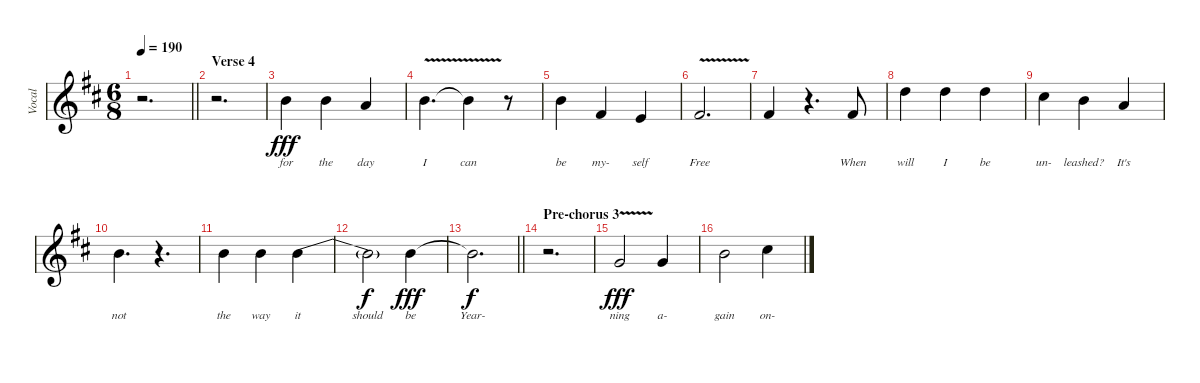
\track ("Vocal" "Vocal") {instrument altosax}
\staff {score}
\tuning (Db4 Ab3 E3 B2 Gb2 B1) {hide}
\ts (6 8)
\tempo 190
\clef g2
\barLineRight lightlight
\ks bminor
r.2{d dy f} |
\section ("" "Verse 4")
r.2{d} |
10.1.4{lyrics (0 "for") lyrics (1 "") lyrics (2 "") lyrics (3 "") lyrics (4 "") dy fff} 10.1.4{lyrics (0 "the") lyrics (1 "") lyrics (2 "") lyrics (3 "") lyrics (4 "")} 8.1.4{lyrics (0 "day") lyrics (1 "") lyrics (2 "") lyrics (3 "") lyrics (4 "")} |
10.1{v}.4{d lyrics (0 "I") lyrics (1 "") lyrics (2 "") lyrics (3 "") lyrics (4 "")} 10.1{t}.4{lyrics (0 "can") lyrics (1 "") lyrics (2 "") lyrics (3 "") lyrics (4 "")} r.8 |
10.1.4{lyrics (0 "be") lyrics (1 "") lyrics (2 "") lyrics (3 "") lyrics (4 "")} 10.2.4{lyrics (0 "my-") lyrics (1 "") lyrics (2 "") lyrics (3 "") lyrics (4 "")} 8.2.4{lyrics (0 "self") lyrics (1 "") lyrics (2 "") lyrics (3 "") lyrics (4 "")} |
10.2{v}.2{d lyrics (0 "Free") lyrics (1 "") lyrics (2 "") lyrics (3 "") lyrics (4 "")} |
10.2.4{lyrics (0 "") lyrics (1 "") lyrics (2 "") lyrics (3 "") lyrics (4 "")} r.4{d} 10.2.8{lyrics (0 "When") lyrics (1 "") lyrics (2 "") lyrics (3 "") lyrics (4 "")} |
13.1.4{lyrics (0 "will") lyrics (1 "") lyrics (2 "") lyrics (3 "") lyrics (4 "")} 13.1.4{lyrics (0 "I") lyrics (1 "") lyrics (2 "") lyrics (3 "") lyrics (4 "")} 13.1.4{lyrics (0 "be") lyrics (1 "") lyrics (2 "") lyrics (3 "") lyrics (4 "")} |
12.1.4{lyrics (0 "un-") lyrics (1 "") lyrics (2 "") lyrics (3 "") lyrics (4 "")} 10.1.4{lyrics (0 "leashed?") lyrics (1 "") lyrics (2 "") lyrics (3 "") lyrics (4 "")} 8.1.4{lyrics (0 "It's") lyrics (1 "") lyrics (2 "") lyrics (3 "") lyrics (4 "")} |
10.1.4{d lyrics (0 "not") lyrics (1 "") lyrics (2 "") lyrics (3 "") lyrics (4 "")} r.4{d} |
10.1.4{lyrics (0 "the") lyrics (1 "") lyrics (2 "") lyrics (3 "") lyrics (4 "")} 10.1.4{lyrics (0 "way") lyrics (1 "") lyrics (2 "") lyrics (3 "") lyrics (4 "")} 10.1{be (custom 0 0 7 0 15 6 34 6 42 0 60 0)}.4{lyrics (0 "it") lyrics (1 "") lyrics (2 "") lyrics (3 "") lyrics (4 "")} |
10.1{t}.2{lyrics (0 "should") lyrics (1 "") lyrics (2 "") lyrics (3 "") lyrics (4 "") dy f} 10.1.4{lyrics (0 "be") lyrics (1 "") lyrics (2 "") lyrics (3 "") lyrics (4 "") dy fff} |
\barLineRight lightlight
10.1{t}.2{d lyrics (0 "Year-") lyrics (1 "") lyrics (2 "") lyrics (3 "") lyrics (4 "") dy f} |
\section ("" "Pre-chorus 3")
r.2{d} |
6.1{v}.2{lyrics (0 "ning") lyrics (1 "") lyrics (2 "") lyrics (3 "") lyrics (4 "") dy fff} 6.1.4{lyrics (0 "a-") lyrics (1 "") lyrics (2 "") lyrics (3 "") lyrics (4 "")} |
10.1.2{lyrics (0 "gain") lyrics (1 "") lyrics (2 "") lyrics (3 "") lyrics (4 "")} 12.1.4{lyrics (0 "on-") lyrics (1 "") lyrics (2 "") lyrics (3 "") lyrics (4 "")}
